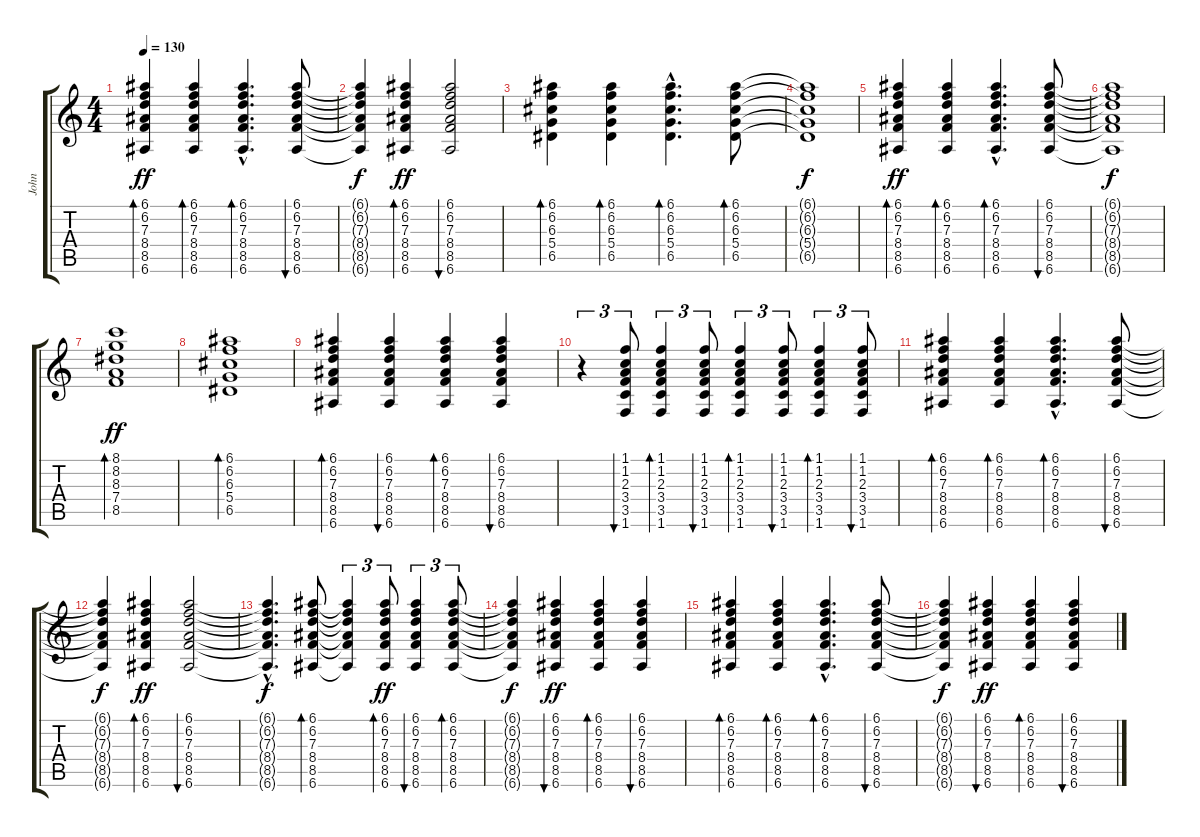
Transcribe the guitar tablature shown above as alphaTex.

\track ("John" "John") {instrument electricguitarmuted}
\staff {score tabs}
\tuning (E4 B3 G3 D3 A2 E2) {hide}
\ts (4 4)
\tempo 130
\clef g2
\ks c
(6.1 6.2 7.3 8.4 8.5 6.6).4{bd 60 dy ff} (6.1 6.2 7.3 8.4 8.5 6.6).4{bd 60} (6.1{hac} 6.2{hac} 7.3{hac} 8.4{hac} 8.5{hac} 6.6{hac}).4{d bd 60} (6.1 6.2 7.3 8.4 8.5 6.6).8{bu 60} |
(6.1{t} 6.2{t} 7.3{t} 8.4{t} 8.5{t} 6.6{t}).4{dy f} (6.1 6.2 7.3 8.4 8.5 6.6).4{bd 60 dy ff} (6.1 6.2 7.3 8.4 8.5 6.6).2{bu 60} |
(6.1 6.2 6.3 5.4 6.5).4{bd 60} (6.1 6.2 6.3 5.4 6.5).4{bd 60} (6.1{hac} 6.2{hac} 6.3{hac} 5.4{hac} 6.5{hac}).4{d bd 60} (6.1 6.2 6.3 5.4 6.5).8{bd 60} |
(6.1{t} 6.2{t} 6.3{t} 5.4{t} 6.5{t}).1{dy f} |
(6.1 6.2 7.3 8.4 8.5 6.6).4{bd 60 dy ff} (6.1 6.2 7.3 8.4 8.5 6.6).4{bd 60} (6.1{hac} 6.2{hac} 7.3{hac} 8.4{hac} 8.5{hac} 6.6{hac}).4{d bd 60} (6.1 6.2 7.3 8.4 8.5 6.6).8{bu 60} |
(6.1{t} 6.2{t} 7.3{t} 8.4{t} 8.5{t} 6.6{t}).1{dy f} |
(8.1 8.2 8.3 7.4 8.5).1{bd 60 dy ff} |
(6.1 6.2 6.3 5.4 6.5).1{bd 60} |
(6.1 6.2 7.3 8.4 8.5 6.6).4{bd 60} (6.1 6.2 7.3 8.4 8.5 6.6).4{bu 60} (6.1 6.2 7.3 8.4 8.5 6.6).4{bd 60} (6.1 6.2 7.3 8.4 8.5 6.6).4{bu 60} |
r.4{tu (3 2)} (1.1 1.2 2.3 3.4 3.5 1.6).8{tu (3 2) bu 60} (1.1 1.2 2.3 3.4 3.5 1.6).4{tu (3 2) bd 60} (1.1 1.2 2.3 3.4 3.5 1.6).8{tu (3 2) bu 60} (1.1 1.2 2.3 3.4 3.5 1.6).4{tu (3 2) bd 60} (1.1 1.2 2.3 3.4 3.5 1.6).8{tu (3 2) bu 60} (1.1 1.2 2.3 3.4 3.5 1.6).4{tu (3 2) bd 60} (1.1 1.2 2.3 3.4 3.5 1.6).8{tu (3 2) bu 60} |
(6.1 6.2 7.3 8.4 8.5 6.6).4{bd 60} (6.1 6.2 7.3 8.4 8.5 6.6).4{bd 60} (6.1{hac} 6.2{hac} 7.3{hac} 8.4{hac} 8.5{hac} 6.6{hac}).4{d bd 60} (6.1 6.2 7.3 8.4 8.5 6.6).8{bu 60} |
(6.1{t} 6.2{t} 7.3{t} 8.4{t} 8.5{t} 6.6{t}).4{dy f} (6.1 6.2 7.3 8.4 8.5 6.6).4{bd 60 dy ff} (6.1 6.2 7.3 8.4 8.5 6.6).2{bu 60} |
(6.1{hac t} 6.2{hac t} 7.3{hac t} 8.4{hac t} 8.5{hac t} 6.6{hac t}).4{d dy f} (6.1 6.2 7.3 8.4 8.5 6.6).8{bd 60} (6.1{t} 6.2{t} 7.3{t} 8.4{t} 8.5{t} 6.6{t}).4{tu (3 2)} (6.1 6.2 7.3 8.4 8.5 6.6).8{tu (3 2) bd 60 dy ff} (6.1 6.2 7.3 8.4 8.5 6.6).4{tu (3 2) bu 60} (6.1 6.2 7.3 8.4 8.5 6.6).8{tu (3 2) bd 60} |
(6.1{t} 6.2{t} 7.3{t} 8.4{t} 8.5{t} 6.6{t}).4{dy f} (6.1 6.2 7.3 8.4 8.5 6.6).4{bu 60 dy ff} (6.1 6.2 7.3 8.4 8.5 6.6).4{bd 60} (6.1 6.2 7.3 8.4 8.5 6.6).4{bu 60} |
(6.1 6.2 7.3 8.4 8.5 6.6).4{bd 60} (6.1 6.2 7.3 8.4 8.5 6.6).4{bd 60} (6.1{hac} 6.2{hac} 7.3{hac} 8.4{hac} 8.5{hac} 6.6{hac}).4{d bd 60} (6.1 6.2 7.3 8.4 8.5 6.6).8{bu 60} |
(6.1{t} 6.2{t} 7.3{t} 8.4{t} 8.5{t} 6.6{t}).4{dy f} (6.1 6.2 7.3 8.4 8.5 6.6).4{bu 60 dy ff} (6.1 6.2 7.3 8.4 8.5 6.6).4{bd 60} (6.1 6.2 7.3 8.4 8.5 6.6).4{bu 60}
